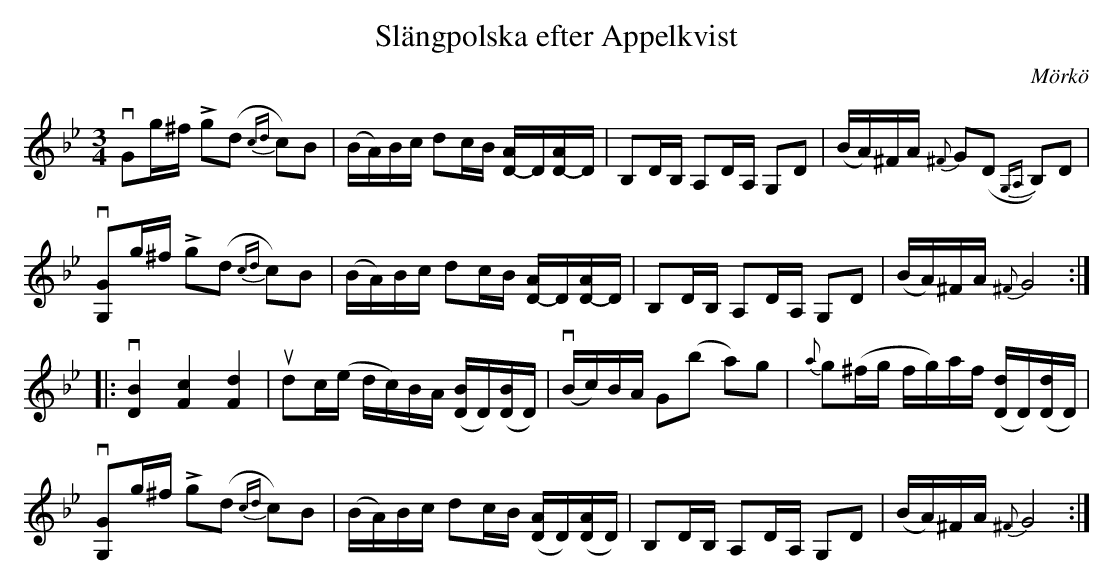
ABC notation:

X:1
T:Slängpolska efter Appelkvist
O:Mörkö
M:3/4
L:1/8
K:Gm
vGg/^f/ Lg(d {cd}c)B | (B/A/)B/c/ dc/B/ [D-A]/D/[D-A]/D/ | B,D/B,/ A,D/A,/ G,D | (B/A/)^F/A/ {^F}G(D {G,A,}B,)D |
v[G,G]g/^f/ Lg(d {cd}c)B | (B/A/)B/c/ dc/B/ [D-A]/D/[D-A]/D/ | B,D/B,/ A,D/A,/ G,D | (B/A/)^F/A/ {^F}G4 :|:
v[DB]2 [Fc]2 [Fd]2 | udc/(e/ d/c/)B/A/ ([DB]/D/)([DB]/D/) | v(B/c/)B/A/ G(b a)g | {a}g(^f/g/ f/g/)a/f/ ([Dd]/D/)([Dd]/D/) |
v[G,G]g/^f/ Lg(d {cd}c)B | (B/A/)B/c/ dc/B/ ([DA]/D/)([DA]/D/) | B,D/B,/ A,D/A,/ G,D | (B/A/)^F/A/ {^F}G4 :|
